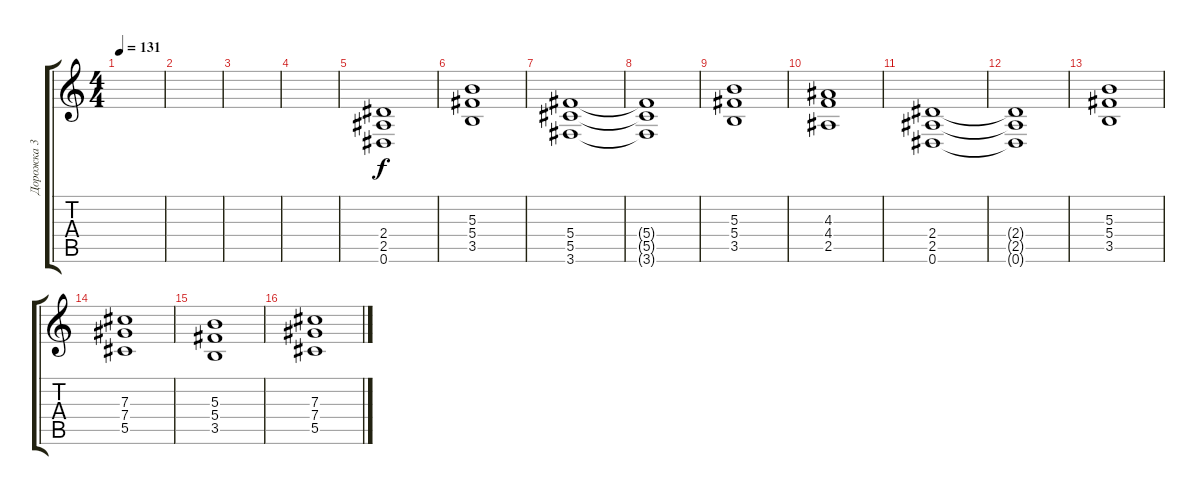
\track ("Дорожка 3" "Дорожка 3") {instrument distortionguitar}
\staff {score tabs}
\tuning (Eb4 Bb3 Gb3 Db3 Ab2 Eb2) {hide}
\ts (4 4)
\tempo 131
\clef g2
\ks c
|
|
|
|
(2.4 2.5 0.6).1 |
(5.3 5.4 3.5).1 |
(5.4 5.5 3.6).1 |
(5.4{t} 5.5{t} 3.6{t}).1 |
(5.3 5.4 3.5).1 |
(4.3 4.4 2.5).1 |
(2.4 2.5 0.6).1 |
(2.4{t} 2.5{t} 0.6{t}).1 |
(5.3 5.4 3.5).1 |
(7.3 7.4 5.5).1 |
(5.3 5.4 3.5).1 |
(7.3 7.4 5.5).1
